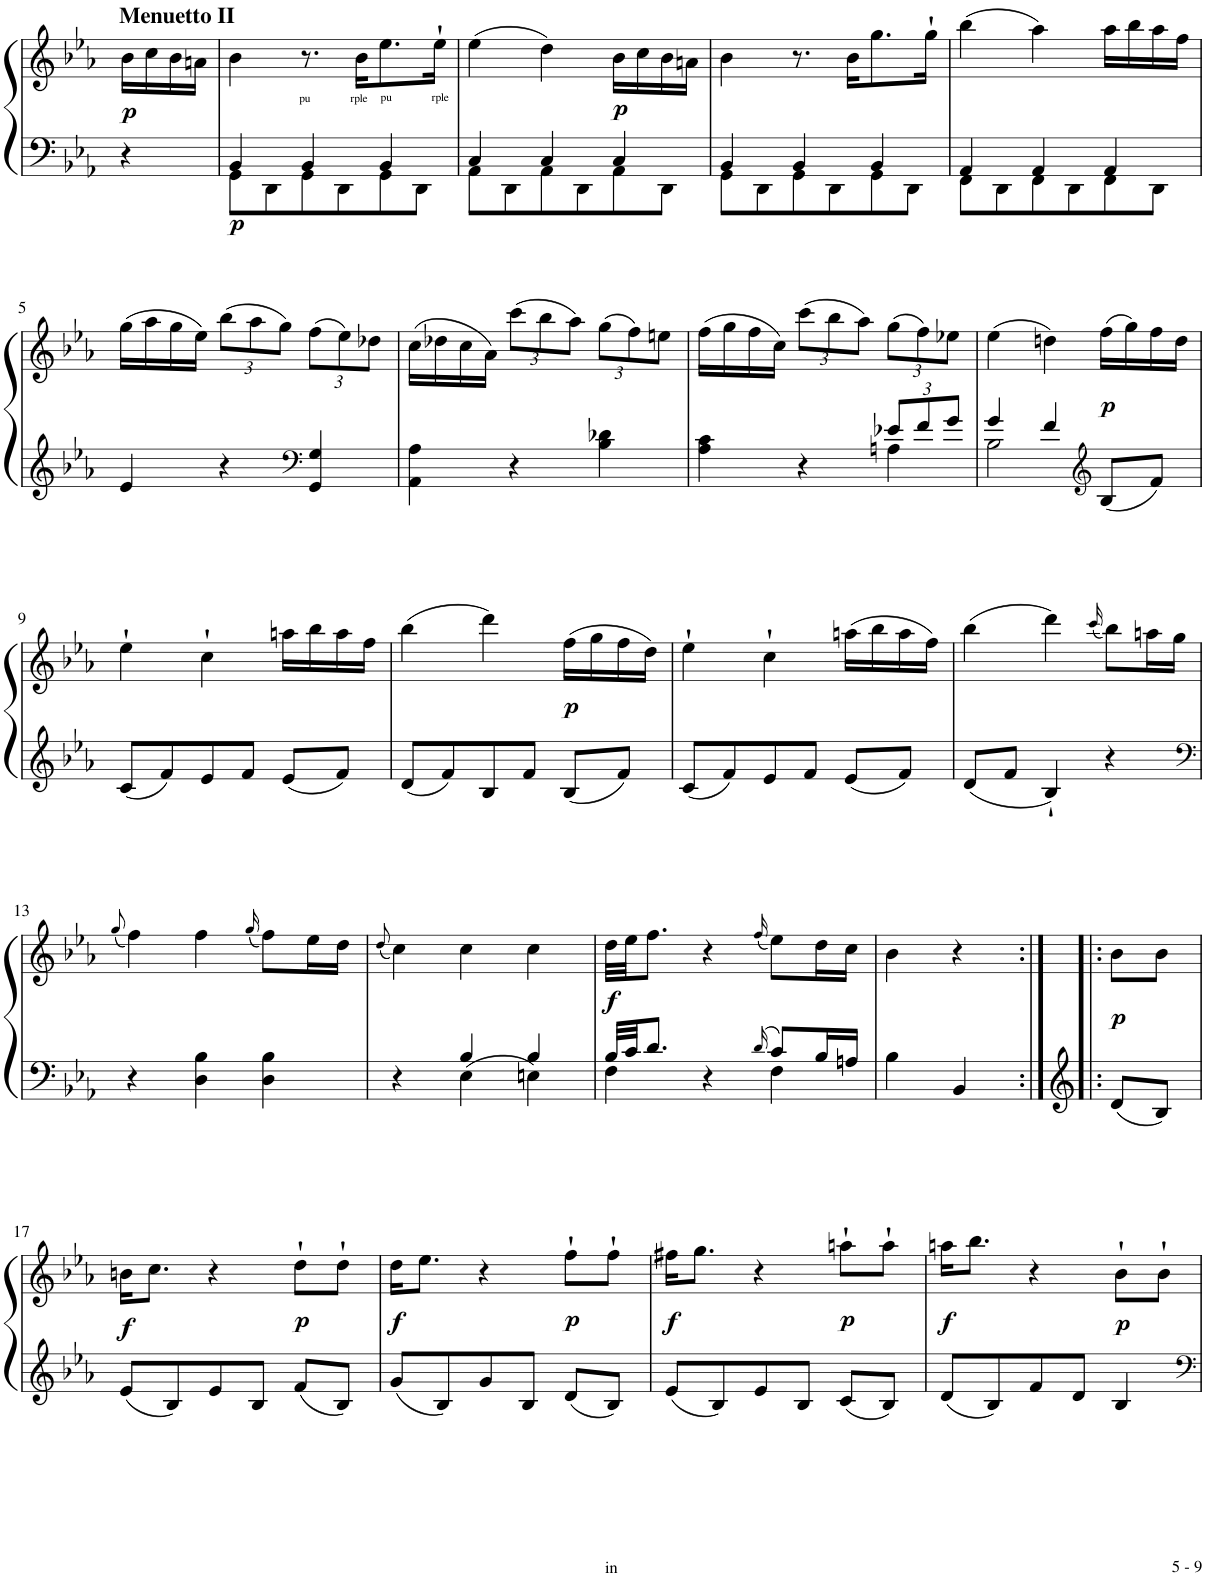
**kern	**kern	**dynam
*part1	*part1	*part1
*staff2	*staff1	*staff1/2
*I"Piano	*	*
*I'Pno.	*	*
!!LO:PB:g=z
*stria5	*stria5	*
*clefG2	*clefG2	*
*k[b-e-a-]	*k[b-e-a-]	*
*M3/4	*M3/4	*
=	=	=
!	!LO:TX:a:B:t=Menuetto II	!
!	!	!LO:DY:b
4r	16b-\LL	p
.	16cc\	.
.	16b-\	.
.	16an\JJ	.
=1	=1	=1
*^	*	*
!	!	!	!LO:DY:b=2
8e-\L	4g/	4b-\	p
8B-\	.	.	.
!	!	!LO:TX:b:t=pu              rple	!
8e-\	4g/	8.r	.
8B-\	.	.	.
.	.	16b-\KL	.
!	!	!LO:TX:b:t=pu              rple	!
8e-\	4g/	8.ee-\	.
8B-\J	.	.	.
.	.	16ee-`\Jk	.
=2	=2	=2	=2
8f\L	4a-/	(4ee-\	.
8B-\	.	.	.
8f\	4a-/	4dd\)	.
8B-\	.	.	.
!	!	!	!LO:DY:b
8f\	4a-/	16b-\LL	p
.	.	16cc\	.
8B-\J	.	16b-\	.
.	.	16an\JJ	.
=3	=3	=3	=3
8e-\L	4g/	4b-\	.
8B-\	.	.	.
8e-\	4g/	8.r	.
8B-\	.	.	.
.	.	16b-\KL	.
8e-\	4g/	8.gg\	.
8B-\J	.	.	.
.	.	16gg`\Jk	.
=4	=4	=4	=4
8d\L	4f/	(4bb-\	.
8B-\	.	.	.
8d\	4f/	4aa-\)	.
8B-\	.	.	.
8d\	4f/	16aa-\LL	.
.	.	16bb-\	.
8B-\J	.	16aa-\	.
.	.	16ff\JJ	.
*v	*v	*	*
!!LO:LB:g=z
=5	=5	=5
4e-/	(16gg\LL	.
.	16aa-\	.
.	16gg\	.
.	16ee-\JJ)	.
*	*Xbrackettup	*
4r	(12bb-\L	.
.	12aa-\	.
.	12gg\J)	.
*clefF4	*	*
4GG/ 4G/	(12ff\L	.
.	12ee-\)	.
.	12dd-X\J	.
=6	=6	=6
4AA-\ 4A-\	(16cc\LL	.
.	16dd-X\	.
.	16cc\	.
.	16a-\JJ)	.
4r	(12ccc\L	.
.	12bb-\	.
.	12aa-\J)	.
4B-\ 4d-X\	(12gg\L	.
.	12ff\)	.
.	12een\J	.
=7	=7	=7
*^	*	*
4A-\ 4c\	2ryy	(16ff\LL	.
.	.	16gg\	.
.	.	16ff\	.
.	.	16cc\JJ)	.
4r	.	(12ccc\L	.
.	.	12bb-\	.
.	.	12aa-\J)	.
*Xbrackettup	*	*	*
12e-X/L	4An\	(12gg\L	.
12f/	.	12ff\)	.
12g/J	.	12ee-X\J	.
=8	=8	=8	=8
4g/	2B-\	(4ee-\	.
4f/	.	4ddn\)	.
*clefG2	*	*	*
!	!	!	!LO:DY:b
8B-/L	4ryy	(16ff\LL	p
.	.	16gg\)	.
8f/J	.	16ff\	.
.	.	16dd\JJ	.
*v	*v	*	*
!!LO:LB:g=z
=9	=9	=9
8c/L	4ee-`\	.
8f/	.	.
8e-/	4cc`\	.
8f/J	.	.
8e-/L	16aan\LL	.
.	16bb-\	.
8f/J	16aa\	.
.	16ff\JJ	.
=10	=10	=10
8d/L	(4bb-\	.
8f/	.	.
8B-/	4ddd\)	.
8f/J	.	.
!	!	!LO:DY:b
8B-/L	(16ff\LL	p
.	16gg\	.
8f/J	16ff\	.
.	16dd\JJ)	.
=11	=11	=11
8c/L	4ee-`\	.
8f/	.	.
8e-/	4cc`\	.
8f/J	.	.
8e-/L	(16aan\LL	.
.	16bb-\	.
8f/J	16aa\	.
.	16ff\JJ)	.
=12	=12	=12
8d/L	(4bb-\	.
8f/J	.	.
4B-`/	4ddd\)	.
.	(16qccc/	.
4r	8bb-\L)	.
.	16aan\L	.
.	16gg\JJ	.
!!LO:LB:g=z
=13	=13	=13
*clefF4	*	*
.	(8qgg/	.
4r	4ff\)	.
4D\ 4B-\	4ff\	.
.	(16qgg/	.
4D\ 4B-\	8ff\L)	.
.	16ee-\L	.
.	16dd\JJ	.
=14	=14	=14
.	(8qdd/	.
*^	*	*
4r	4ryy	4cc\)	.
4E-\	4B-/	4cc\	.
4En\	4B-/	4cc\	.
=15	=15	=15	=15
!	!	!	!LO:DY:b
32B-/LLL	4F\	32dd\LLL	f
32c/JJ	.	32ee-\JJ	.
8.d/J	.	8.ff\J	.
4r	4ryy	4r	.
16qd/	.	(16qff/	.
8c/L	4F\	8ee-\L)	.
16B-/L	.	16dd\L	.
16An/JJ	.	16cc\JJ	.
*v	*v	*	*
=16	=16	=16
4B-\	4b-\	.
4BB-/	4r	.
=16X1:|!|:	=16X1:|!|:	=16X1:|!|:
!	!	!LO:DY:b
8d/L	8b-\L	p
8B-/J	8b-\J	.
!!LO:LB:g=z
=17	=17	=17
!	!	!LO:DY:b
8e-/L	16bn\KL	f
.	8.cc\J	.
8B-/	.	.
8e-/	4r	.
8B-/J	.	.
!	!	!LO:DY:b
8f/L	8dd`\L	p
8B-/J	8dd`\J	.
=18	=18	=18
!	!	!LO:DY:b
8g/L	16dd\KL	f
.	8.ee-\J	.
8B-/	.	.
8g/	4r	.
8B-/J	.	.
!	!	!LO:DY:b
8d/L	8ff`\L	p
8B-/J	8ff`\J	.
=19	=19	=19
!	!	!LO:DY:b
8e-/L	16ff#X\KL	f
.	8.gg\J	.
8B-/	.	.
8e-/	4r	.
8B-/J	.	.
!	!	!LO:DY:b
8c/L	8aan`\L	p
8B-/J	8aa`\J	.
=20	=20	=20
!	!	!LO:DY:b
8d/L	16aan\KL	f
.	8.bb-\J	.
8B-/	.	.
8f/	4r	.
8d/J	.	.
!	!	!LO:DY:b
4B-/	8b-`\L	p
.	8b-`\J	.
=	=	=
*-	*-	*-
